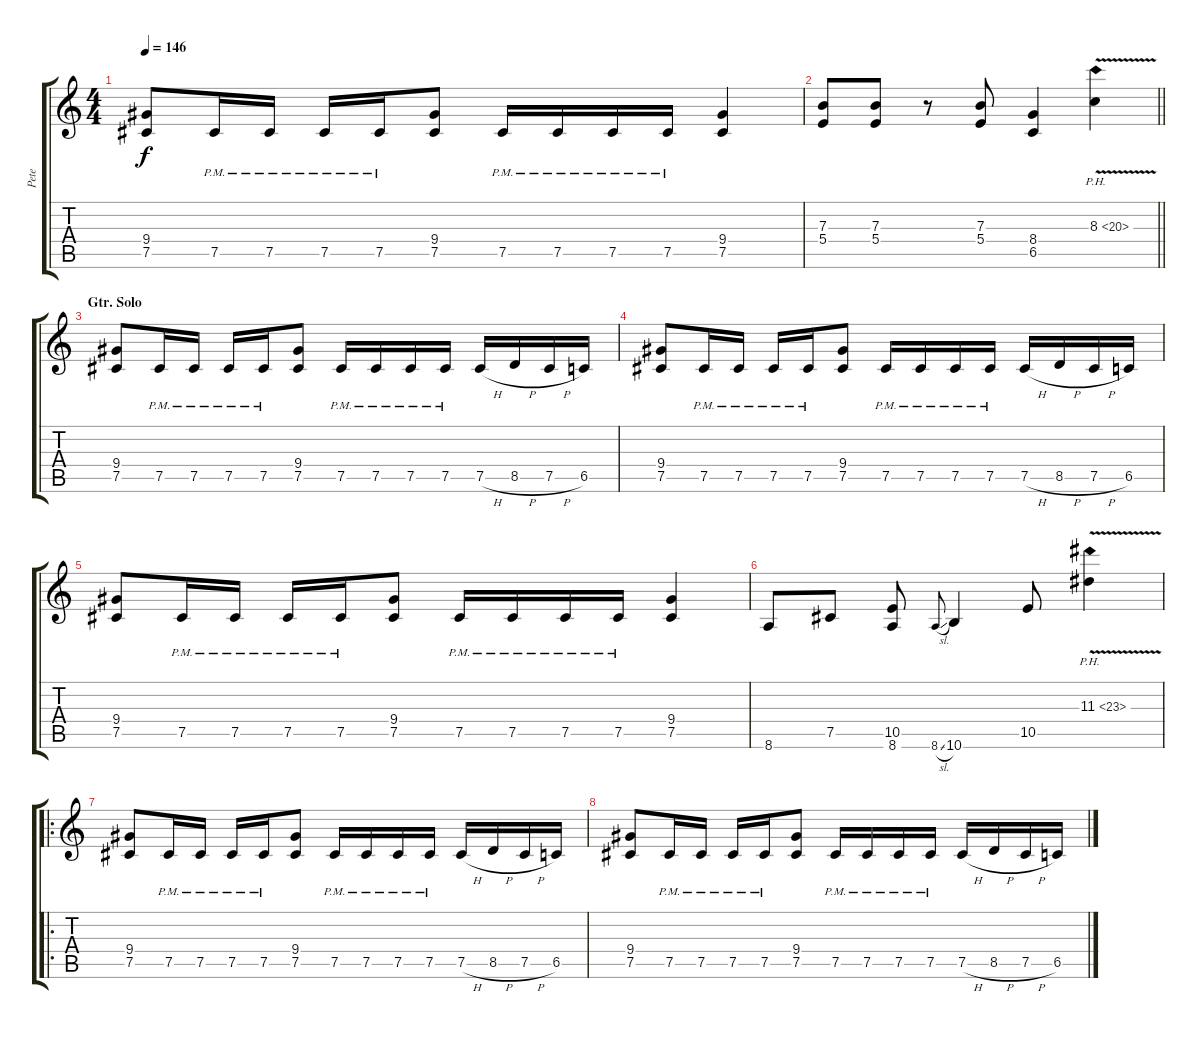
\track ("Pete" "Pete") {instrument distortionguitar}
\staff {score tabs}
\tuning (Db4 Ab3 E3 B2 Gb2 Db2) {hide}
\ts (4 4)
\tempo 146
\clef g2
\ks c
(9.4 7.5).8{dy f} 7.5{pm}.16 7.5{pm}.16 7.5{pm}.16 7.5{pm}.16 (9.4 7.5).8 7.5{pm}.16 7.5{pm}.16 7.5{pm}.16 7.5{pm}.16 (9.4 7.5).4 |
\barLineRight lightlight
(7.3 5.4).8 (7.3 5.4).8 r.8 (7.3 5.4).8 (8.4 6.5).4 8.3{ph 12 v}.4 |
\section ("" "Gtr. Solo")
(9.4 7.5).8{balance 10} 7.5{pm}.16 7.5{pm}.16 7.5{pm}.16 7.5{pm}.16 (9.4 7.5).8 7.5{pm}.16 7.5{pm}.16 7.5{pm}.16 7.5{pm}.16 7.5{h}.16 8.5{h}.16 7.5{h}.16 6.5.16 |
(9.4 7.5).8 7.5{pm}.16 7.5{pm}.16 7.5{pm}.16 7.5{pm}.16 (9.4 7.5).8 7.5{pm}.16 7.5{pm}.16 7.5{pm}.16 7.5{pm}.16 7.5{h}.16 8.5{h}.16 7.5{h}.16 6.5.16 |
(9.4 7.5).8 7.5{pm}.16 7.5{pm}.16 7.5{pm}.16 7.5{pm}.16 (9.4 7.5).8 7.5{pm}.16 7.5{pm}.16 7.5{pm}.16 7.5{pm}.16 (9.4 7.5).4 |
8.6.8 7.5.8 (10.5 8.6).8 8.6{sl}.8{gr onbeat} 10.6.4 10.5.8 11.3{ph 12 v}.4 |
\ro
(9.4 7.5).8{balance 8} 7.5{pm}.16 7.5{pm}.16 7.5{pm}.16 7.5{pm}.16 (9.4 7.5).8 7.5{pm}.16 7.5{pm}.16 7.5{pm}.16 7.5{pm}.16 7.5{h}.16 8.5{h}.16 7.5{h}.16 6.5.16 |
(9.4 7.5).8 7.5{pm}.16 7.5{pm}.16 7.5{pm}.16 7.5{pm}.16 (9.4 7.5).8 7.5{pm}.16 7.5{pm}.16 7.5{pm}.16 7.5{pm}.16 7.5{h}.16 8.5{h}.16 7.5{h}.16 6.5.16
